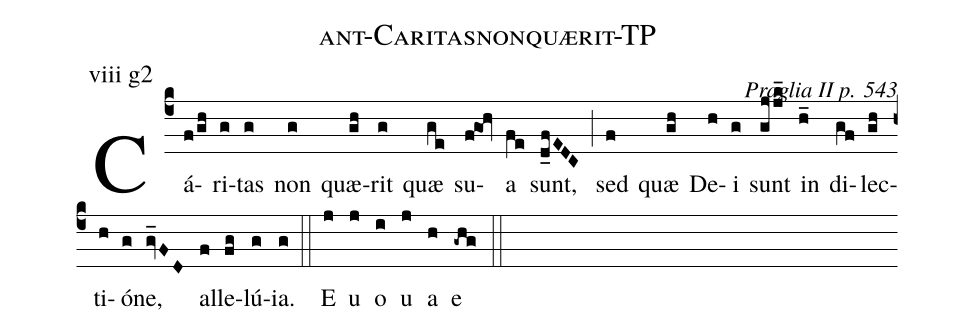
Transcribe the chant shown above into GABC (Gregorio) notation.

name: ant-Caritasnonquærit-TP ;
commentary: Praglia II p. 543;
annotation: viii g2;
%%
(c4) Cá(f/gh)ri(g)tas(g) non(g) quæ(gh)rit(g) quæ(ge) su(f!goh)a(fe) sunt,(d_fEDC) (;) sed(f) quæ(gh) De(h)i(g) sunt(gjjk_) in(h_) di(gf)lec(gh)ti(h)ó(g)ne,(g_vFD) al(f)le(fg)lú(g)ia.(g) (::) E(j) u(j) o(i) u(j) a(h) e(-ghg) (::)
